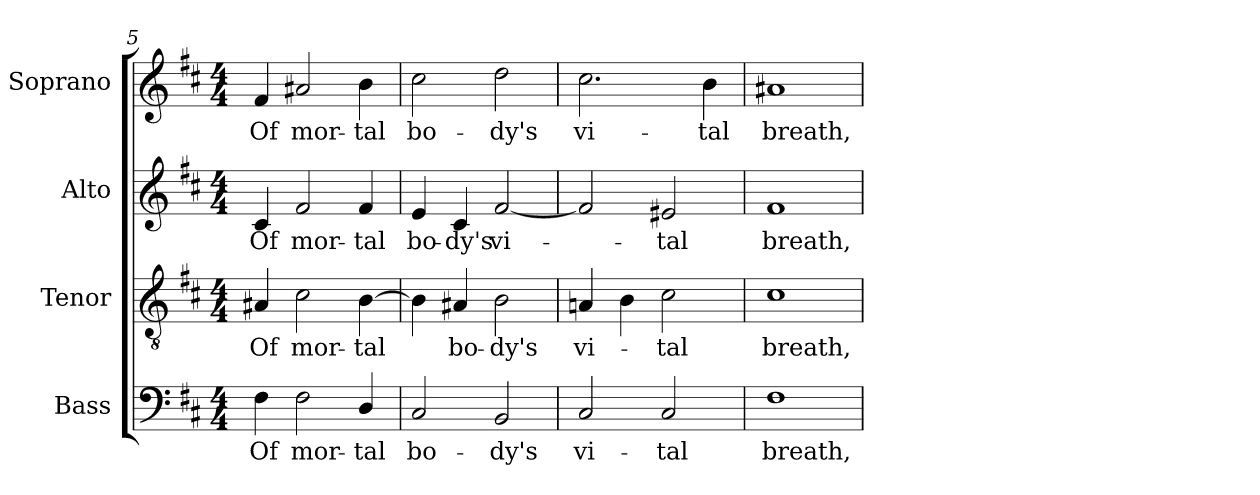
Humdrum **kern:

**kern	**text	**kern	**text	**kern	**text	**kern	**text
*part4	*part4	*part3	*part3	*part2	*part2	*part1	*part1
*staff4	*staff4	*staff3	*staff3	*staff2	*staff2	*staff1	*staff1
*I"Bass	*	*I"Tenor	*	*I"Alto	*	*I"Soprano	*
*I'B.	*	*I'T.	*	*I'A.	*	*I'S.	*
*clefF4	*	*clefGv2	*	*clefG2	*	*clefG2	*
*	*	*ITrd7c12	*	*	*	*	*
*k[f#c#]	*	*k[f#c#]	*	*k[f#c#]	*	*k[f#c#]	*
*D:	*	*D:	*	*D:	*	*D:	*
*M4/4	*	*M4/4	*	*M4/4	*	*M4/4	*
=5	=5	=5	=5	=5	=5	=5	=5
!	!LO:LY:b:color=#000000	!	!	!	!	!	!
!	!	!	!LO:LY:b:color=#000000	!	!	!	!
!	!	!	!	!	!LO:LY:b:color=#000000	!	!
!	!	!	!	!	!	!	!LO:LY:b:color=#000000
4F#i\	Of	4AA#Xi/	Of	4c#i/	Of	4f#i/	Of
!	!LO:LY:b:color=#000000	!	!	!	!	!	!
!	!	!	!LO:LY:b:color=#000000	!	!	!	!
!	!	!	!	!	!LO:LY:b:color=#000000	!	!
!	!	!	!	!	!	!	!LO:LY:b:color=#000000
2F#i\	mor-	2C#i\	mor-	2f#i/	mor-	2a#Xi/	mor-
!	!LO:LY:b:color=#000000	!	!	!	!	!	!
!	!	!	!LO:LY:b:color=#000000	!	!	!	!
!	!	!	!	!	!LO:LY:b:color=#000000	!	!
!	!	!	!	!	!	!	!LO:LY:b:color=#000000
4Di/	-tal	[4BBi\	-tal	4f#i/	-tal	4bi\	-tal
=6	=6	=6	=6	=6	=6	=6	=6
!	!LO:LY:b:color=#000000	!	!	!	!	!	!
!	!	!	!	!	!LO:LY:b:color=#000000	!	!
!	!	!	!	!	!	!	!LO:LY:b:color=#000000
2C#i/	bo-	4BBi\]	.	4ei/	bo-	2cc#i\	bo-
!	!	!	!LO:LY:b:color=#000000	!	!	!	!
!	!	!	!	!	!LO:LY:b:color=#000000	!	!
.	.	4AA#Xi/	bo-	4c#i/	-dy's	.	.
!	!LO:LY:b:color=#000000	!	!	!	!	!	!
!	!	!	!LO:LY:b:color=#000000	!	!	!	!
!	!	!	!	!	!LO:LY:b:color=#000000	!	!
!	!	!	!	!	!	!	!LO:LY:b:color=#000000
2BBi/	-dy's	2BBi\	-dy's	[2f#i/	vi-	2ddi\	-dy's
!!LO:LB:g=z
=7	=7	=7	=7	=7	=7	=7	=7
!	!LO:LY:b:color=#000000	!	!	!	!	!	!
!	!	!	!LO:LY:b:color=#000000	!	!	!	!
!	!	!	!	!	!	!	!LO:LY:b:color=#000000
2C#i/	vi-	4AAni/	vi-	2f#i/]	.	2.cc#i\	vi-
.	.	4BBi\	.	.	.	.	.
!	!LO:LY:b:color=#000000	!	!	!	!	!	!
!	!	!	!LO:LY:b:color=#000000	!	!	!	!
!	!	!	!	!	!LO:LY:b:color=#000000	!	!
2C#i/	-tal	2C#i\	-tal	2e#Xi/	-tal	.	.
!	!	!	!	!	!	!	!LO:LY:b:color=#000000
.	.	.	.	.	.	4bi\	-tal
=8	=8	=8	=8	=8	=8	=8	=8
!	!LO:LY:b:color=#000000	!	!	!	!	!	!
!	!	!	!LO:LY:b:color=#000000	!	!	!	!
!	!	!	!	!	!LO:LY:b:color=#000000	!	!
!	!	!	!	!	!	!	!LO:LY:b:color=#000000
1F#i	breath,	1C#i	breath,	1f#i	breath,	1a#Xi	breath,
=	=	=	=	=	=	=	=
*-	*-	*-	*-	*-	*-	*-	*-
